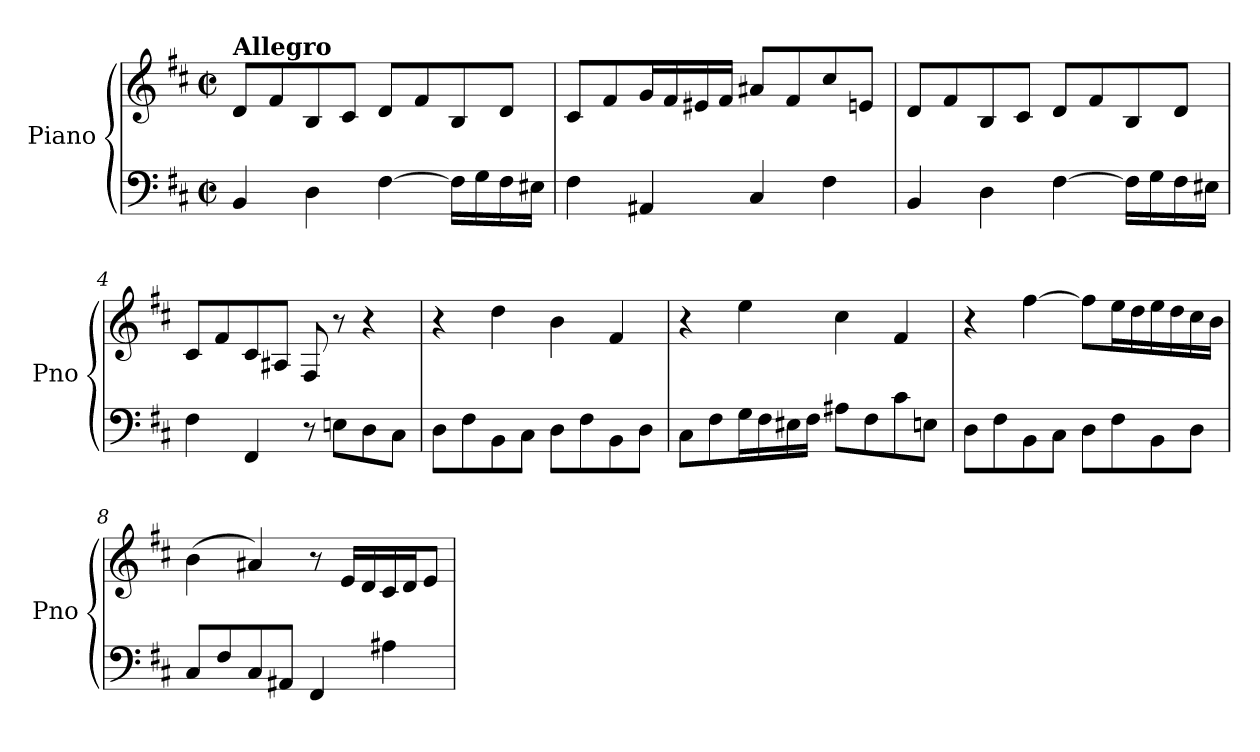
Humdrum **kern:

**kern	**kern
*part1	*part1
*staff2	*staff1
*I"Piano	*
*I'Pno	*
*clefF4	*clefG2
*k[f#c#]	*k[f#c#]
*M2/2	*M2/2
*met(c|)	*met(c|)
=1	=1
!	!LO:TX:a:B:t=Allegro
4BB/	8d/L
.	8f#/
4D\	8B/
.	8c#/J
[4F#\	8d/L
.	8f#/
16F#\LL]	8B/
16G\	.
16F#\	8d/J
16E#X\JJ	.
=2	=2
4F#\	8c#/L
.	8f#/
4AA#X/	16g/L
.	16f#/
.	16e#X/
.	16f#/JJ
4C#/	8a#X/L
.	8f#/
4F#\	8cc#/
.	8en/J
=3	=3
4BB/	8d/L
.	8f#/
4D\	8B/
.	8c#/J
[4F#\	8d/L
.	8f#/
16F#\LL]	8B/
16G\	.
16F#\	8d/J
16E#X\JJ	.
!!LO:LB:g=z
=4	=4
4F#\	8c#/L
.	8f#/
4FF#/	8c#/
.	8A#X/J
8r	8F#/
8En\L	8r
8D\	4r
8C#\J	.
!!LO:LB:g=z
=5	=5
8D\L	4r
8F#\	.
8BB\	4dd\
8C#\J	.
8D\L	4b\
8F#\	.
8BB\	4f#/
8D\J	.
=6	=6
8C#\L	4r
8F#\	.
16G\L	4ee\
16F#\	.
16E#X\	.
16F#\JJ	.
8A#X\L	4cc#\
8F#\	.
8c#\	4f#/
8En\J	.
=7	=7
8D\L	4r
8F#\	.
8BB\	[4ff#\
8C#\J	.
8D\L	8ff#\L]
8F#\	16ee\L
.	16dd\
8BB\	16ee\
.	16dd\
8D\J	16cc#\
.	16b\JJ
=8	=8
8C#/L	(4b\
8F#/	.
8C#/	4a#X/)
8AA#X/J	.
4FF#/	8r
.	16e/LL
.	16d/
4A#X\	16c#/
.	16d/J
.	8e/J
=	=
*-	*-
